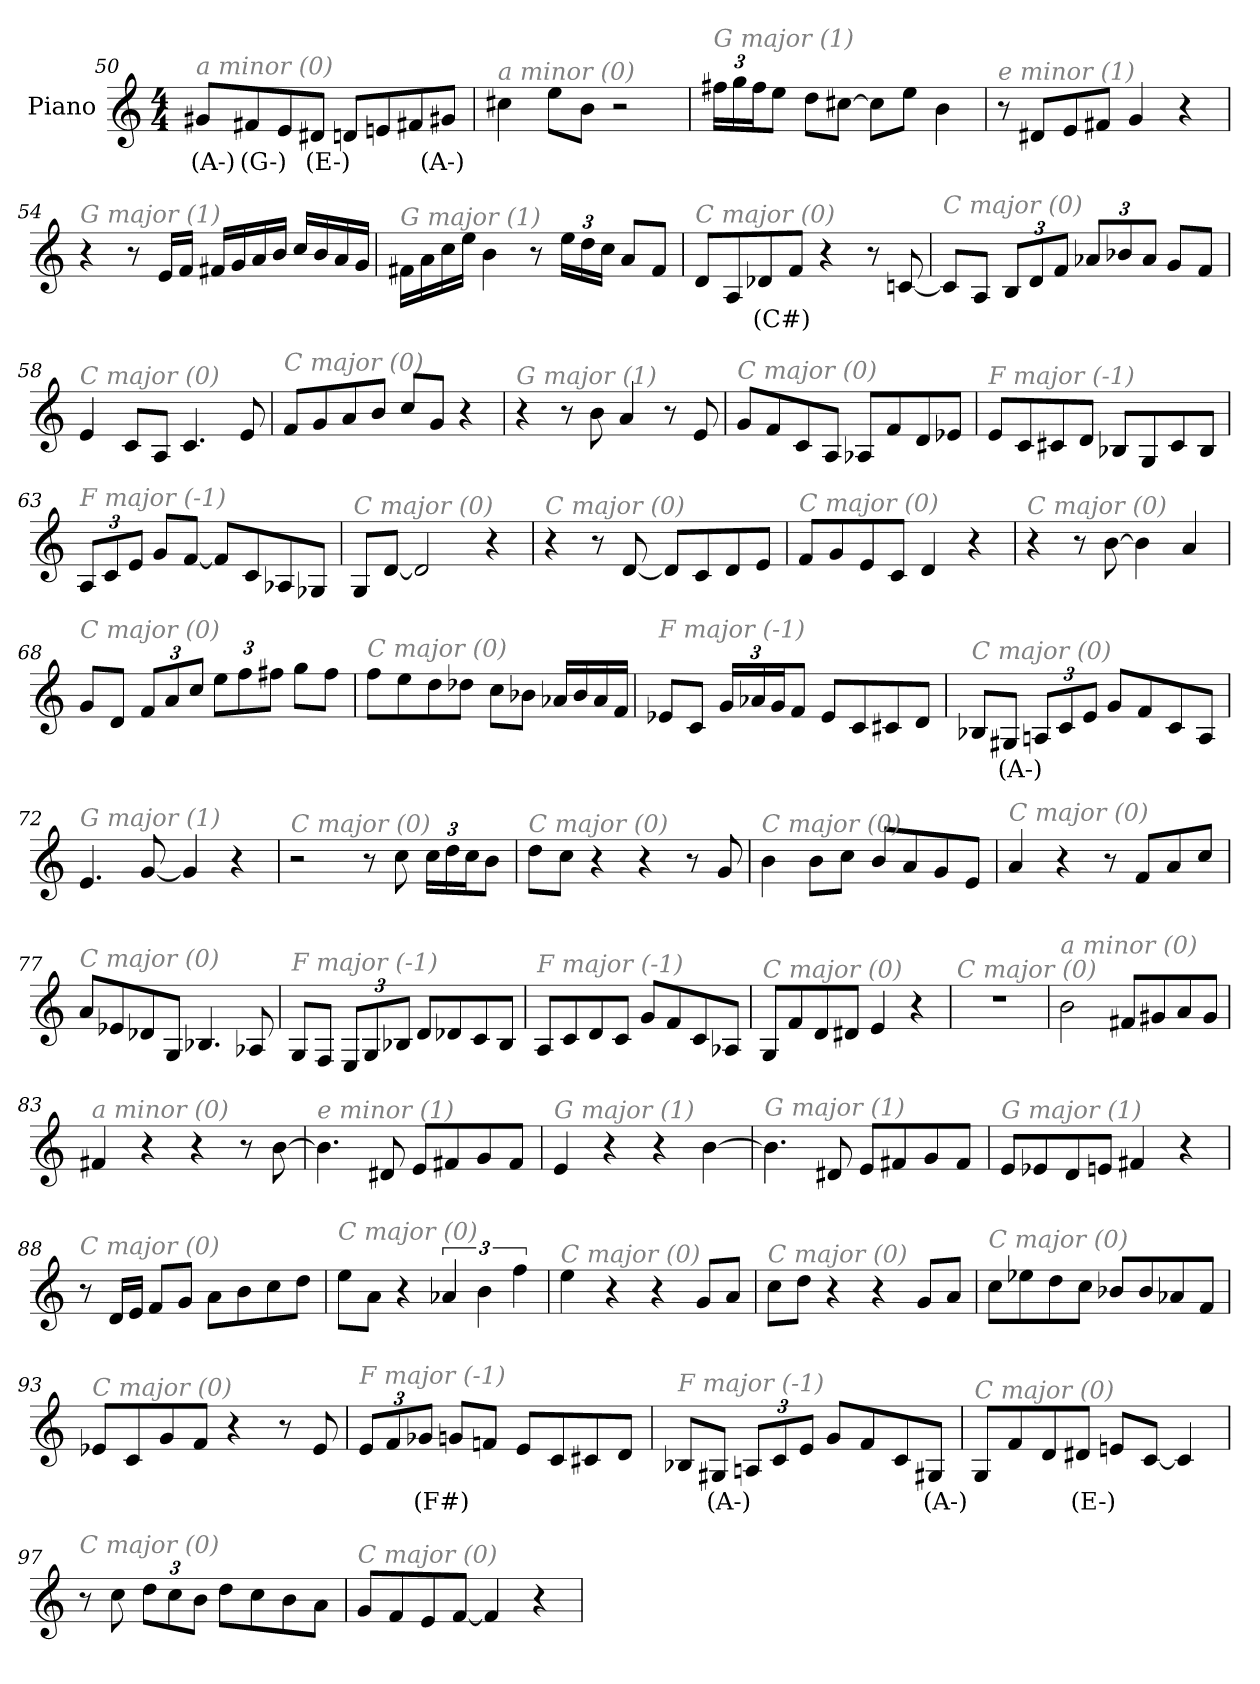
**kern	**text
*part1	*part1
*staff1	*staff1
*I"Piano	*
*I'Pno	*
!!LO:LB:g=z
*clefG2	*
*k[]	*
*M4/4	*
=50	=50
!LO:TX:i:color=#808080:t=a minor (0)	!
8g#Xi/L	(A-)
8f#Xi/	(G-)
8e/	.
8d#Xi/J	(E-)
8d/L	.
8en/	.
8f#X/	.
8g#Xi/J	(A-)
=51	=51
!LO:TX:i:color=#808080:t=a minor (0)	!
4cc#X\	.
8ee\L	.
8b\J	.
2r	.
=52	=52
*Xbrackettup	*
!LO:TX:i:color=#808080:t=G major (1)	!
24ff#X\LL	.
24gg\	.
24ff#\J	.
8ee\J	.
8dd\L	.
[8cc#X\J	.
8cc#\L]	.
8ee\J	.
4b\	.
=53	=53
!LO:TX:i:color=#808080:t=e minor (1)	!
8r	.
8d#X/L	.
8e/	.
8f#X/J	.
4g/	.
4r	.
!!LO:LB:g=z
=54	=54
!LO:TX:i:color=#808080:t=G major (1)	!
4r	.
8r	.
16e/LL	.
16f/JJ	.
16f#X/LL	.
16g/	.
16a/	.
16b/JJ	.
16cc/LL	.
16b/	.
16a/	.
16g/JJ	.
=55	=55
!LO:TX:i:color=#808080:t=G major (1)	!
16f#X\LL	.
16a\	.
16cc\	.
16ee\JJ	.
4b\	.
8r	.
24ee\LL	.
24dd\	.
24cc\JJ	.
8a/L	.
8f#/J	.
=56	=56
!LO:TX:i:color=#808080:t=C major (0)	!
8d/L	.
8A/	.
8d-Xi/	(C#)
8f/J	.
4r	.
8r	.
[8cn/	.
!!LO:LB:g=z
=57	=57
!LO:TX:i:color=#808080:t=C major (0)	!
8c/L]	.
8A/J	.
12B/L	.
12d/	.
12f/J	.
12a-X/L	.
12b-X/	.
12a-/J	.
8g/L	.
8f/J	.
=58	=58
!LO:TX:i:color=#808080:t=C major (0)	!
4e/	.
8c/L	.
8A/J	.
4.c/	.
8e/	.
=59	=59
!LO:TX:i:color=#808080:t=C major (0)	!
8f/L	.
8g/	.
8a/	.
8b/J	.
8cc/L	.
8g/J	.
4r	.
=60	=60
!LO:TX:i:color=#808080:t=G major (1)	!
4r	.
8r	.
8b\	.
4a/	.
8r	.
8e/	.
!!LO:LB:g=z
=61	=61
!LO:TX:i:color=#808080:t=C major (0)	!
8g/L	.
8f/	.
8c/	.
8A/J	.
8A-X/L	.
8f/	.
8d/	.
8e-X/J	.
=62	=62
!LO:TX:i:color=#808080:t=F major (-1)	!
8e/L	.
8c/	.
8c#X/	.
8d/J	.
8B-X/L	.
8G/	.
8c#/	.
8B-/J	.
=63	=63
!LO:TX:i:color=#808080:t=F major (-1)	!
12A/L	.
12c/	.
12e/J	.
8g/L	.
[8f/J	.
8f/L]	.
8c/	.
8A-X/	.
8G-X/J	.
=64	=64
!LO:TX:i:color=#808080:t=C major (0)	!
8G/L	.
[8d/J	.
2d/]	.
4r	.
!!LO:LB:g=z
=65	=65
!LO:TX:i:color=#808080:t=C major (0)	!
4r	.
8r	.
[8d/	.
8d/L]	.
8c/	.
8d/	.
8e/J	.
=66	=66
!LO:TX:i:color=#808080:t=C major (0)	!
8f/L	.
8g/	.
8e/	.
8c/J	.
4d/	.
4r	.
=67	=67
!LO:TX:i:color=#808080:t=C major (0)	!
4r	.
8r	.
[8b\	.
4b\]	.
4a/	.
=68	=68
!LO:TX:i:color=#808080:t=C major (0)	!
8g/L	.
8d/J	.
12f/L	.
12a/	.
12cc/J	.
12ee\L	.
12ff\	.
12ff#X\J	.
8gg\L	.
8ff#\J	.
!!LO:LB:g=z
=69	=69
!LO:TX:i:color=#808080:t=C major (0)	!
8ff\L	.
8ee\	.
8dd\	.
8dd-X\J	.
8cc\L	.
8b-X\J	.
16a-X/LL	.
16b-/	.
16a-/	.
16f/JJ	.
=70	=70
!LO:TX:i:color=#808080:t=F major (-1)	!
8e-X/L	.
8c/J	.
24g/LL	.
24a-X/	.
24g/J	.
8f/J	.
8e-/L	.
8c/	.
8c#X/	.
8d/J	.
=71	=71
!LO:TX:i:color=#808080:t=C major (0)	!
8B-X/L	.
8G#Xi/J	(A-)
12An/L	.
12c/	.
12e/J	.
8g/L	.
8f/	.
8c/	.
8A/J	.
=72	=72
!LO:TX:i:color=#808080:t=G major (1)	!
4.e/	.
[8g/	.
4g/]	.
4r	.
!!LO:LB:g=z
=73	=73
!LO:TX:i:color=#808080:t=C major (0)	!
2r	.
8r	.
8cc\	.
24cc\LL	.
24dd\	.
24cc\J	.
8b\J	.
=74	=74
!LO:TX:i:color=#808080:t=C major (0)	!
8dd\L	.
8cc\J	.
4r	.
4r	.
8r	.
8g/	.
=75	=75
!LO:TX:i:color=#808080:t=C major (0)	!
4b\	.
8b\L	.
8cc\J	.
8b/L	.
8a/	.
8g/	.
8e/J	.
=76	=76
!LO:TX:i:color=#808080:t=C major (0)	!
4a/	.
4r	.
8r	.
8f/L	.
8a/	.
8cc/J	.
=77	=77
!LO:TX:i:color=#808080:t=C major (0)	!
8a/L	.
8e-X/	.
8d-X/	.
8G/J	.
4.B-X/	.
8A-X/	.
!!LO:LB:g=z
=78	=78
!LO:TX:i:color=#808080:t=F major (-1)	!
8G/L	.
8F/J	.
12E/L	.
12G/	.
12B-X/J	.
8d/L	.
8d-X/	.
8c/	.
8B-/J	.
=79	=79
!LO:TX:i:color=#808080:t=F major (-1)	!
8A/L	.
8c/	.
8d/	.
8c/J	.
8g/L	.
8f/	.
8c/	.
8A-X/J	.
=80	=80
!LO:TX:i:color=#808080:t=C major (0)	!
8G/L	.
8f/	.
8d/	.
8d#X/J	.
4e/	.
4r	.
=81	=81
!LO:TX:i:color=#808080:t=C major (0)	!
1r	.
=82	=82
!LO:TX:i:color=#808080:t=a minor (0)	!
2b\	.
8f#X/L	.
8g#X/	.
8a/	.
8g#/J	.
!!LO:LB:g=z
=83	=83
!LO:TX:i:color=#808080:t=a minor (0)	!
4f#X/	.
4r	.
4r	.
8r	.
[8b\	.
=84	=84
!LO:TX:i:color=#808080:t=e minor (1)	!
4.b\]	.
8d#X/	.
8e/L	.
8f#X/	.
8g/	.
8f#/J	.
=85	=85
!LO:TX:i:color=#808080:t=G major (1)	!
4e/	.
4r	.
4r	.
[4b\	.
=86	=86
!LO:TX:i:color=#808080:t=G major (1)	!
4.b\]	.
8d#X/	.
8e/L	.
8f#X/	.
8g/	.
8f#/J	.
=87	=87
!LO:TX:i:color=#808080:t=G major (1)	!
8e/L	.
8e-X/	.
8d/	.
8en/J	.
4f#X/	.
4r	.
!!LO:PB:g=z
=88	=88
!LO:TX:i:color=#808080:t=C major (0)	!
8r	.
16d/LL	.
16e/JJ	.
8f/L	.
8g/J	.
8a\L	.
8b\	.
8cc\	.
8dd\J	.
=89	=89
!LO:TX:i:color=#808080:t=C major (0)	!
8ee\L	.
8a\J	.
4r	.
*brackettup	*
6a-X/	.
6b\	.
6ff\	.
=90	=90
!LO:TX:i:color=#808080:t=C major (0)	!
4ee\	.
4r	.
4r	.
8g/L	.
8a/J	.
=91	=91
!LO:TX:i:color=#808080:t=C major (0)	!
8cc\L	.
8dd\J	.
4r	.
4r	.
8g/L	.
8a/J	.
!!LO:LB:g=z
=92	=92
!LO:TX:i:color=#808080:t=C major (0)	!
8cc\L	.
8ee-X\	.
8dd\	.
8cc\J	.
8b-X/L	.
8b-/	.
8a-X/	.
8f/J	.
=93	=93
!LO:TX:i:color=#808080:t=C major (0)	!
8e-X/L	.
8c/	.
8g/	.
8f/J	.
4r	.
8r	.
8e-/	.
=94	=94
*Xbrackettup	*
!LO:TX:i:color=#808080:t=F major (-1)	!
12e/L	.
12f/	.
12g-Xi/J	(F#)
8g/L	.
8fn/J	.
8e/L	.
8c/	.
8c#X/	.
8d/J	.
=95	=95
!LO:TX:i:color=#808080:t=F major (-1)	!
8B-X/L	.
8G#Xi/J	(A-)
12An/L	.
12c/	.
12e/J	.
8g/L	.
8f/	.
8c/	.
8G#Xi/J	(A-)
!!LO:LB:g=z
=96	=96
!LO:TX:i:color=#808080:t=C major (0)	!
8G/L	.
8f/	.
8d/	.
8d#Xi/J	(E-)
8en/L	.
[8c/J	.
4c/]	.
=97	=97
!LO:TX:i:color=#808080:t=C major (0)	!
8r	.
8cc\	.
12dd\L	.
12cc\	.
12b\J	.
8dd\L	.
8cc\	.
8b\	.
8a\J	.
=98	=98
!LO:TX:i:color=#808080:t=C major (0)	!
8g/L	.
8f/	.
8e/	.
[8f/J	.
4f/]	.
4r	.
=	=
*-	*-
